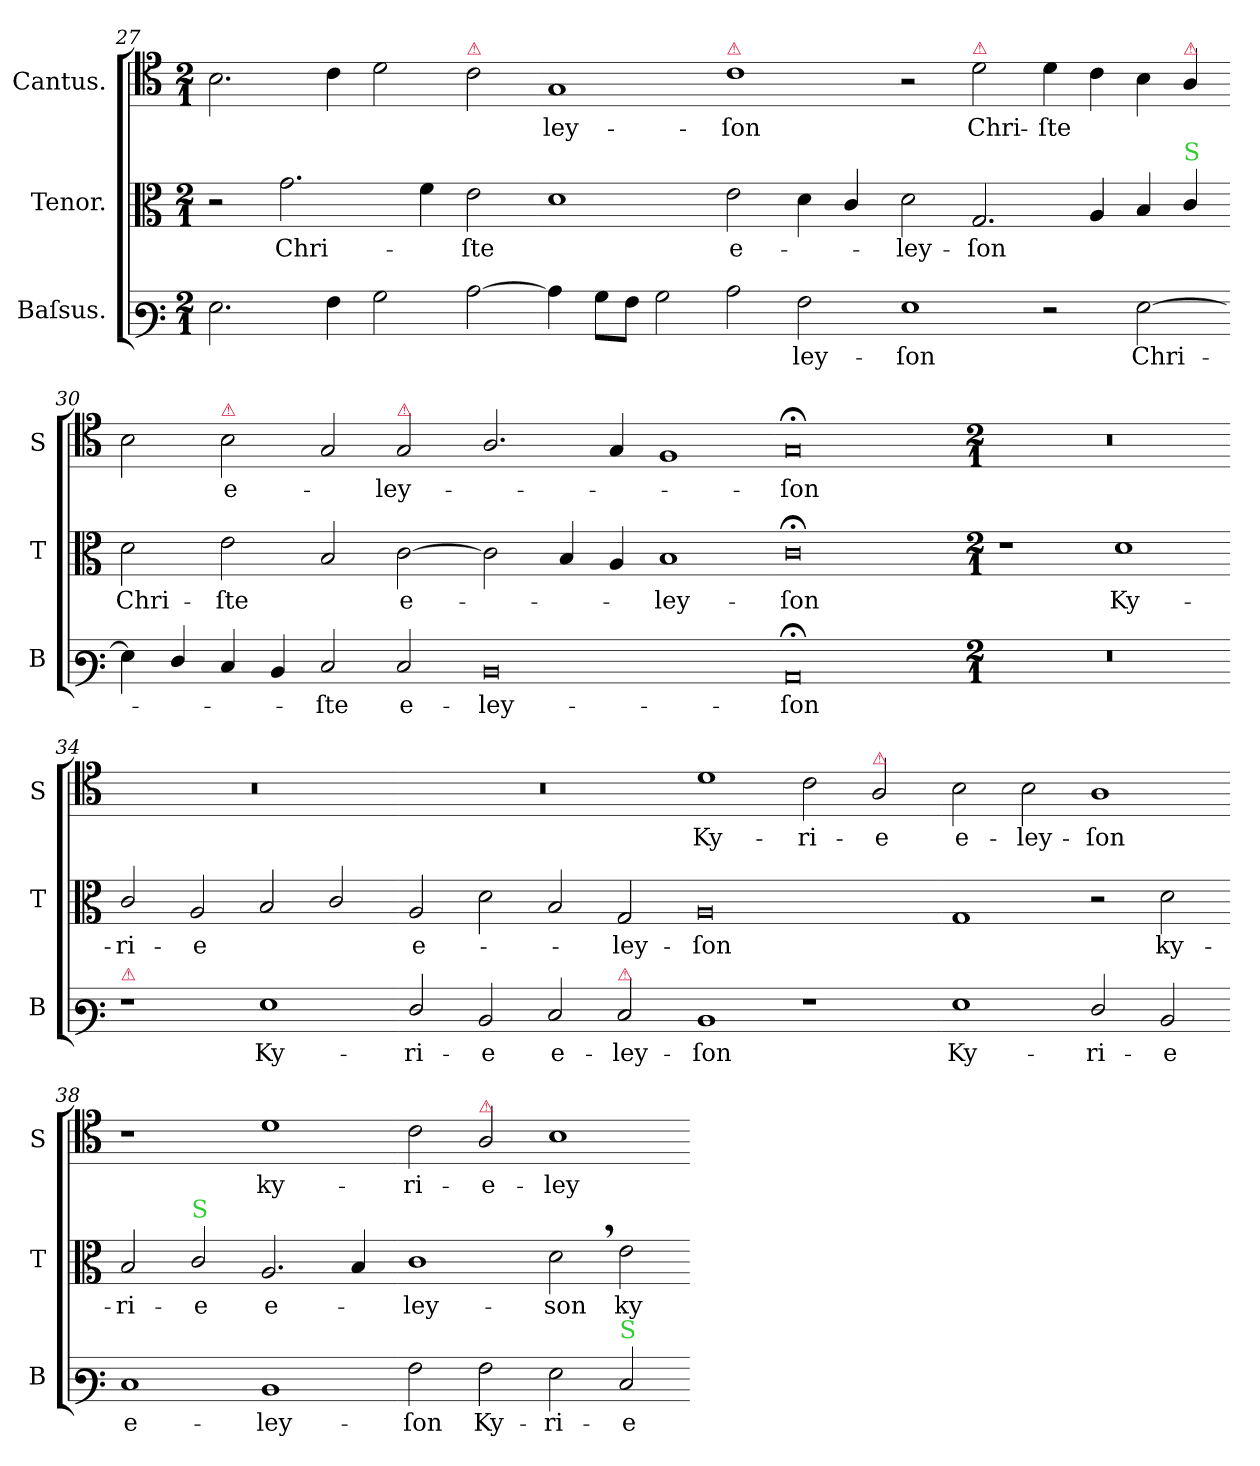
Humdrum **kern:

**kern	**text	**kern	**text	**kern	**text
*part3	*part3	*part2	*part2	*part1	*part1
*staff3	*staff3	*staff2	*staff2	*staff1	*staff1
*I"Baſsus.	*	*I"Tenor.	*	*I"Cantus.	*
*I'B	*	*I'T	*	*I'S	*
*clefF3	*	*clefC3	*	*clefC4	*
*k[]	*	*k[]	*	*k[]	*
*M2/1	*	*M2/1	*	*M2/1	*
=27	=27	=27	=27	=27	=27
2.G\	.	2r	.	2.B\	.
!	!	!	!LO:LY:i	!	!
.	.	2.g\	Chri-	.	.
4A\	.	.	.	4c\	.
2B\	.	.	.	2d\	.
.	.	4f\	.	.	.
!	!	!	!	!LO:TX:a:color=crimson:t=⚠	!
!	!	!	!LO:LY:i	!	!
[2c\	.	2e\	-ſte	2c\	.
=28-	=28-	=28-	=28-	=28-	=28-
4c\]	.	1d	.	1G	-ley-
8B\L	.	.	.	.	.
8A\J	.	.	.	.	.
2B\	.	.	.	.	.
!	!	!	!	!LO:TX:a:color=crimson:t=⚠	!
!	!	!	!LO:LY:i	!	!
2c\	.	2e\	e-	1c	-ſon
2A\	-ley-	4d\	.	.	.
.	.	4c/	.	.	.
=29-	=29-	=29-	=29-	=29-	=29-
!	!	!	!LO:LY:i	!	!
1G	-ſon	2d\	ley-	2r	.
!	!	!	!	!LO:TX:a:color=crimson:t=⚠	!
!	!	!	!LO:LY:i	!	!LO:LY:i
.	.	2.G/	-ſon	2d\	Chri-
!	!	!	!	!	!LO:LY:i
2r	.	.	.	4d\	-ſte
.	.	4A/	.	4c\	.
!	!LO:LY:i	!	!	!	!
[2G\	Chri-	4B/	.	4B\	.
!	!	!	!	!LO:TX:a:color=crimson:t=⚠	!
!	!	!LO:TX:a:color=limegreen:t=S	!	!	!
.	.	4c/	.	4A/	.
=30-	=30-	=30-	=30-	=30-	=30-
!	!	!	!LO:LY:i	!	!
4G\]	.	2d\	Chri-	2B\	.
4F/	.	.	.	.	.
!	!	!	!	!LO:TX:a:color=crimson:t=⚠	!
!	!	!	!LO:LY:i	!	!LO:LY:i
4E/	.	2e\	-ſte	2B\	e-
4D/	.	.	.	.	.
!	!LO:LY:i	!	!	!	!
2E/	-ſte	2B/	.	2G/	.
!	!	!	!	!LO:TX:a:color=crimson:t=⚠	!
!	!LO:LY:i	!	!LO:LY:i	!	!LO:LY:i
2E/	e-	[2c\	e-	2G/	-ley-
=31-	=31-	=31-	=31-	=31-	=31-
!	!LO:LY:i	!	!	!	!
0D	-ley-	2c\]	.	2.A/	.
.	.	4B/	.	.	.
.	.	4A/	.	4G/	.
!	!	!	!LO:LY:i	!	!
.	.	1B	ley-	1F	.
=32-	=32-	=32-	=32-	=32-	=32-
!	!LO:LY:i	!	!LO:LY:i	!	!LO:LY:i
0C;<;	-ſon	0c;<;	-ſon	0G;<;	-ſon
=33-	=33-	=33-	=33-	=33-	=33-
*M2/1	*	*M2/1	*	*M2/1	*
0r	.	1r	.	0r	.
.	.	1d	Ky-	.	.
=34-	=34-	=34-	=34-	=34-	=34-
!LO:TX:a:color=crimson:t=⚠	!	!	!	!	!
1r	.	2c/	-ri-	0r	.
.	.	2A/	-e	.	.
1G	Ky-	2B/	.	.	.
.	.	2c/	.	.	.
=35-	=35-	=35-	=35-	=35-	=35-
2F/	-ri-	2A/	e-	0r	.
2D/	-e	2d\	.	.	.
2E/	e-	2B/	.	.	.
!LO:TX:a:color=crimson:t=⚠	!	!	!	!	!
2E/	-ley-	2G/	-ley-	.	.
=36-	=36-	=36-	=36-	=36-	=36-
1D	-ſon	0A	-ſon	1d	Ky-
1r	.	.	.	2c\	-ri-
!	!	!	!	!LO:TX:a:color=crimson:t=⚠	!
.	.	.	.	2A/	-e
=37-	=37-	=37-	=37-	=37-	=37-
!	!LO:LY:i	!	!	!	!
1G	Ky-	1G	.	2B\	e-
.	.	.	.	2B\	-ley-
!	!LO:LY:i	!	!	!	!
2F/	-ri-	2r	.	1A	-ſon
!	!LO:LY:i	!	!	!	!
2D/	-e	2d\	ky-	.	.
=38-	=38-	=38-	=38-	=38-	=38-
!	!LO:LY:i	!	!	!	!
1E	e-	2B/	-ri-	1r	.
!	!	!LO:TX:a:color=limegreen:t=S	!	!	!
.	.	2c/	-e	.	.
!	!LO:LY:i	!	!	!	!
1D	-ley-	2.A/	e-	1d	ky-
.	.	4B/	.	.	.
=39-	=39-	=39-	=39-	=39-	=39-
!	!LO:LY:i	!	!	!	!
2A\	-ſon	1c	-ley-	2c\	-ri-
!	!	!	!	!LO:TX:a:color=crimson:t=⚠	!
!	!LO:LY:i	!	!	!	!
2A\	Ky-	.	.	2A/	-e-
!	!LO:LY:i	!	!	!	!
2G\	-ri-	2d,<\	-son	1B	-ley-
!LO:TX:a:color=limegreen:t=S	!	!	!	!	!
!	!LO:LY:i	!	!LO:LY:i	!	!
2E/	-e	2e\	ky-	.	.
=-	=-	=-	=-	=-	=-
*-	*-	*-	*-	*-	*-
